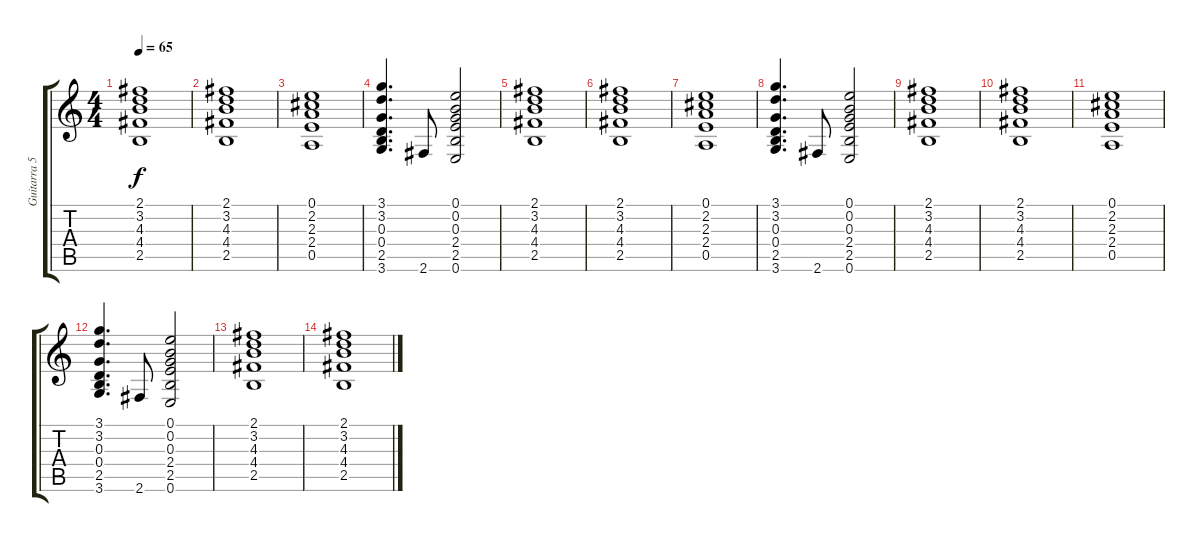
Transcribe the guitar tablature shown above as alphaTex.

\track ("Guitarra 5 (Rytmics y Arpegio)" "Guitarra 5") {instrument acousticguitarsteel}
\staff {score tabs}
\tuning (E4 B3 G3 D3 A2 E2) {hide}
\ts (4 4)
\tempo 65
\clef g2
\ks c
(2.1 3.2 4.3 4.4 2.5).1{dy f} |
(2.1 3.2 4.3 4.4 2.5).1 |
(0.1 2.2 2.3 2.4 0.5).1 |
(3.1 3.2 0.3 0.4 2.5 3.6).4{d} 2.6.8 (0.1 0.2 0.3 2.4 2.5 0.6).2 |
(2.1 3.2 4.3 4.4 2.5).1 |
(2.1 3.2 4.3 4.4 2.5).1 |
(0.1 2.2 2.3 2.4 0.5).1 |
(3.1 3.2 0.3 0.4 2.5 3.6).4{d} 2.6.8 (0.1 0.2 0.3 2.4 2.5 0.6).2 |
(2.1 3.2 4.3 4.4 2.5).1 |
(2.1 3.2 4.3 4.4 2.5).1 |
(0.1 2.2 2.3 2.4 0.5).1{volume 5} |
(3.1 3.2 0.3 0.4 2.5 3.6).4{d} 2.6.8 (0.1 0.2 0.3 2.4 2.5 0.6).2 |
(2.1 3.2 4.3 4.4 2.5).1{volume 0} |
(2.1 3.2 4.3 4.4 2.5).1
